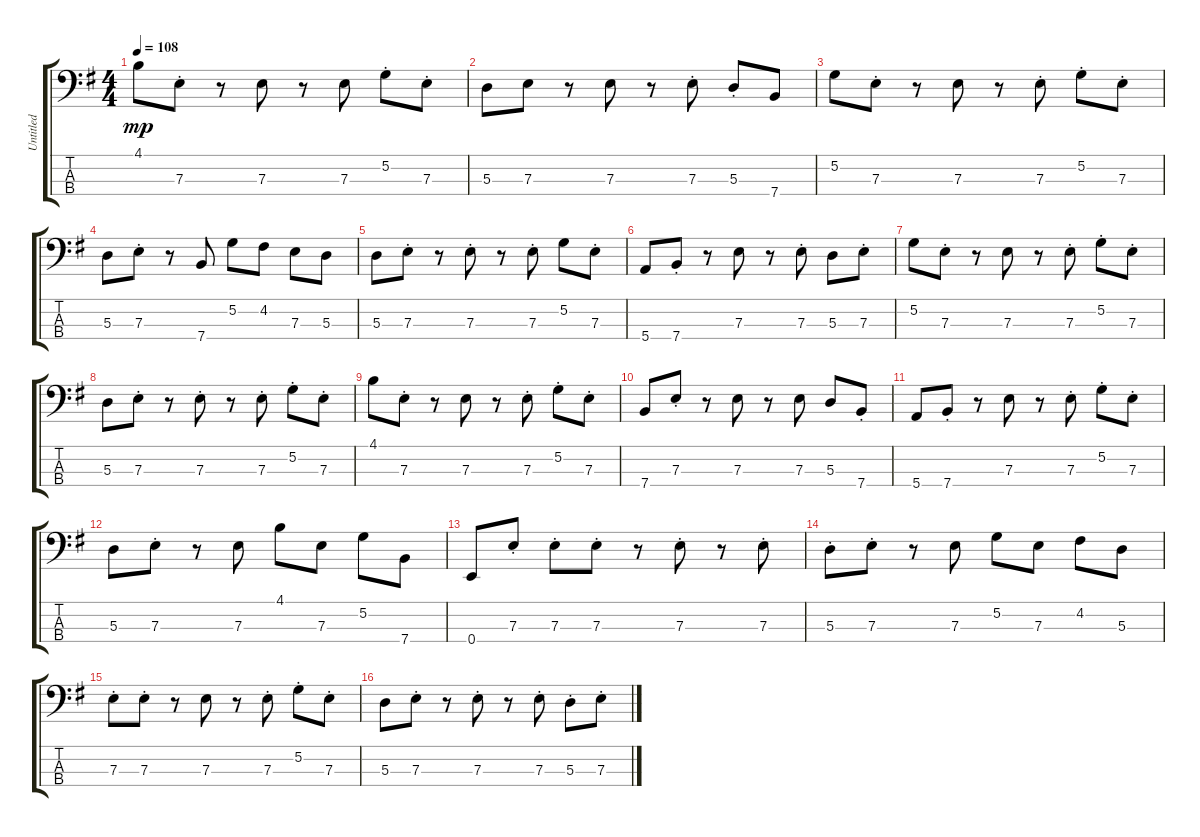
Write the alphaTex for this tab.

\track ("Untitled" "Untitled") {instrument electricbassfinger}
\staff {score tabs}
\tuning (G2 D2 A1 E1) {hide}
\ts (4 4)
\tempo 108
\clef f4
\ks g
4.1.8{dy mp} 7.3{st}.8 r.8 7.3.8 r.8 7.3.8 5.2{st}.8 7.3{st}.8 |
5.3.8 7.3.8 r.8 7.3.8 r.8 7.3{st}.8 5.3{st}.8 7.4.8 |
5.2.8 7.3{st}.8 r.8 7.3.8 r.8 7.3{st}.8 5.2{st}.8 7.3{st}.8 |
5.3.8 7.3{st}.8 r.8 7.4.8 5.2.8 4.2.8 7.3.8 5.3.8 |
5.3.8 7.3{st}.8 r.8 7.3{st}.8 r.8 7.3{st}.8 5.2.8 7.3{st}.8 |
5.4.8 7.4{st}.8 r.8 7.3.8 r.8 7.3{st}.8 5.3.8 7.3{st}.8 |
5.2.8 7.3{st}.8 r.8 7.3.8 r.8 7.3{st}.8 5.2{st}.8 7.3{st}.8 |
5.3.8 7.3{st}.8 r.8 7.3{st}.8 r.8 7.3{st}.8 5.2{st}.8 7.3{st}.8 |
4.1.8 7.3{st}.8 r.8 7.3.8 r.8 7.3{st}.8 5.2{st}.8 7.3{st}.8 |
7.4.8 7.3{st}.8 r.8 7.3.8 r.8 7.3.8 5.3.8 7.4{st}.8 |
5.4.8 7.4{st}.8 r.8 7.3.8 r.8 7.3{st}.8 5.2{st}.8 7.3{st}.8 |
5.3.8 7.3{st}.8 r.8 7.3.8 4.1.8 7.3.8 5.2.8 7.4.8 |
0.4.8 7.3{st}.8 7.3{st}.8 7.3{st}.8 r.8 7.3{st}.8 r.8 7.3{st}.8 |
5.3{st}.8 7.3{st}.8 r.8 7.3.8 5.2.8 7.3.8 4.2.8 5.3.8 |
7.3{st}.8 7.3{st}.8 r.8 7.3.8 r.8 7.3{st}.8 5.2{st}.8 7.3{st}.8 |
5.3.8 7.3{st}.8 r.8 7.3{st}.8 r.8 7.3{st}.8 5.3{st}.8 7.3{st}.8
